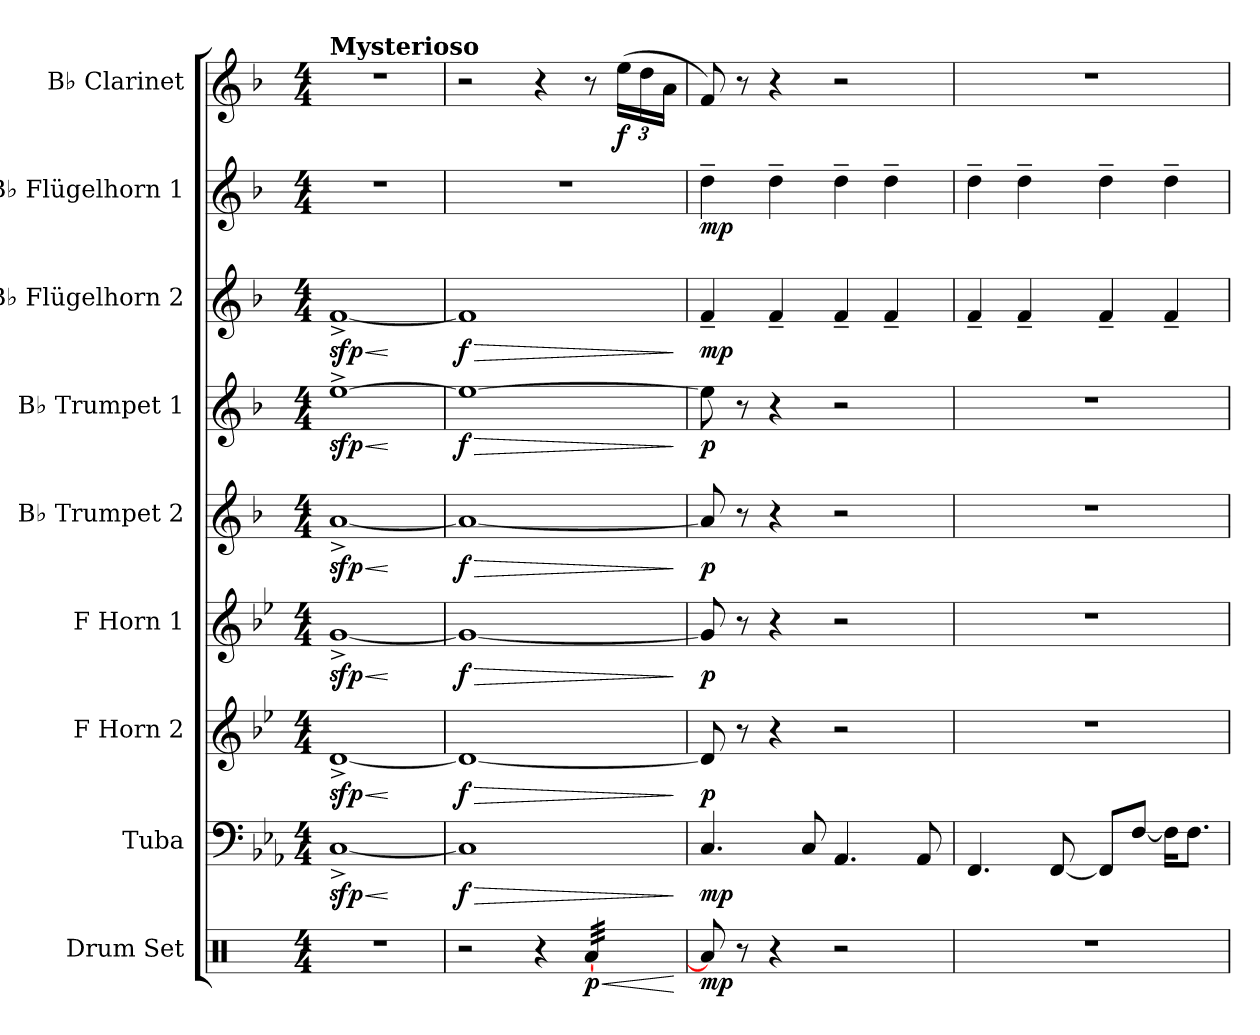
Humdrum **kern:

**kern	**dynam	**kern	**dynam	**kern	**dynam	**kern	**dynam	**kern	**dynam	**kern	**dynam	**kern	**dynam	**kern	**dynam	**kern	**dynam
*part9	*part9	*part8	*part8	*part7	*part7	*part6	*part6	*part5	*part5	*part4	*part4	*part3	*part3	*part2	*part2	*part1	*part1
*staff9	*staff9	*staff8	*staff8	*staff7	*staff7	*staff6	*staff6	*staff5	*staff5	*staff4	*staff4	*staff3	*staff3	*staff2	*staff2	*staff1	*staff1
*I"Drum Set	*	*I"Tuba	*	*I"F Horn 2	*	*I"F Horn 1	*	*I"B♭ Trumpet 2	*	*I"B♭ Trumpet 1	*	*I"B♭ Flügelhorn 2	*	*I"B♭ Flügelhorn 1	*	*I"B♭ Clarinet	*
*I'Dr. S.	*	*I'Tba.	*	*I'Hn. 2	*	*I'Hn. 1	*	*I'Tpt. 2	*	*I'Tpt. 1	*	*I'Flghn. 2	*	*I'Flghn. 1	*	*I'Cl.	*
*clefX	*	*clefF4	*	*clefG2	*	*clefG2	*	*clefG2	*	*clefG2	*	*clefG2	*	*clefG2	*	*clefG2	*
*	*	*	*	*ITrd4c7	*	*ITrd4c7	*	*ITrd1c2	*	*ITrd1c2	*	*ITrd1c2	*	*ITrd1c2	*	*ITrd1c2	*
*k[]	*	*k[b-e-a-]	*	*k[b-e-a-]	*	*k[b-e-a-]	*	*k[b-e-a-]	*	*k[b-e-a-]	*	*k[b-e-a-]	*	*k[b-e-a-]	*	*k[b-e-a-]	*
*M4/4	*	*M4/4	*	*M4/4	*	*M4/4	*	*M4/4	*	*M4/4	*	*M4/4	*	*M4/4	*	*M4/4	*
*MM76	*	*MM76	*	*MM76	*	*MM76	*	*MM76	*	*MM76	*	*MM76	*	*MM76	*	*MM76	*
=1	=1	=1	=1	=1	=1	=1	=1	=1	=1	=1	=1	=1	=1	=1	=1	=1	=1
!	!	!	!	!	!	!	!	!	!	!	!	!	!	!	!	!LO:TX:a:B:t=Mysterioso	!
!	!	!	!LO:HP:b	!	!LO:HP:b	!	!LO:HP:b	!	!LO:HP:b	!	!LO:HP:b	!	!LO:HP:b	!	!	!	!
!	!	!	!LO:DY:n=1:b	!	!LO:DY:n=1:b	!	!LO:DY:n=1:b	!	!LO:DY:n=1:b	!	!LO:DY:n=1:b	!	!LO:DY:n=1:b	!	!	!	!
1r	.	[1C^	< sfp	[1G^	< sfp	[1c^	< sfp	[1g^	< sfp	[1dd^	< sfp	[1e-^	< sfp	1r	.	1r	.
.	.	.	[	.	[	.	[	.	[	.	[	.	[	.	.	.	.
=2	=2	=2	=2	=2	=2	=2	=2	=2	=2	=2	=2	=2	=2	=2	=2	=2	=2
!	!	!	!LO:HP:b	!	!LO:HP:b	!	!LO:HP:b	!	!LO:HP:b	!	!LO:HP:b	!	!LO:HP:b	!	!	!	!
!	!	!	!LO:DY:n=1:b	!	!LO:DY:n=1:b	!	!LO:DY:n=1:b	!	!LO:DY:n=1:b	!	!LO:DY:n=1:b	!	!LO:DY:n=1:b	!	!	!	!
2r	.	1C]	> f	1G_	> f	1c_	> f	1g_	> f	1dd_	> f	1e-]	> f	1r	.	2r	.
4r	.	.	.	.	.	.	.	.	.	.	.	.	.	.	.	4r	.
!	!LO:HP:b	!	!	!	!	!	!	!	!	!	!	!	!	!	!	!	!
!	!LO:DY:n=1:b	!	!	!	!	!	!	!	!	!	!	!	!	!	!	!	!
*tremolo	*	*	*	*	*	*	*	*	*	*	*	*	*	*	*	*	*
[32Ra/LLL	< p	.	.	.	.	.	.	.	.	.	.	.	.	.	.	8r	.
32Ra/	.	.	.	.	.	.	.	.	.	.	.	.	.	.	.	.	.
32Ra/	.	.	.	.	.	.	.	.	.	.	.	.	.	.	.	.	.
32Ra/	.	.	.	.	.	.	.	.	.	.	.	.	.	.	.	.	.
*	*	*	*	*	*	*	*	*	*	*	*	*	*	*	*	*Xbrackettup	*
!	!	!	!	!	!	!	!	!	!	!	!	!	!	!	!	!	!LO:DY:b
32Ra/	.	.	.	.	.	.	.	.	.	.	.	.	.	.	.	(24dd\LL	f
32Ra/	.	.	.	.	.	.	.	.	.	.	.	.	.	.	.	.	.
.	.	.	.	.	.	.	.	.	.	.	.	.	.	.	.	24cc\	.
32Ra/	.	.	.	.	.	.	.	.	.	.	.	.	.	.	.	.	.
.	.	.	.	.	.	.	.	.	.	.	.	.	.	.	.	24g\JJ	.
32Ra/JJJ	.	.	.	.	.	.	.	.	.	.	.	.	.	.	.	.	.
*Xtremolo	*	*	*	*	*	*	*	*	*	*	*	*	*	*	*	*	*
.	[	.	]	.	]	.	]	.	]	.	]	.	]	.	.	.	.
=3	=3	=3	=3	=3	=3	=3	=3	=3	=3	=3	=3	=3	=3	=3	=3	=3	=3
!	!LO:DY:b	!	!LO:DY:b	!	!LO:DY:b	!	!LO:DY:b	!	!LO:DY:b	!	!LO:DY:b	!	!LO:DY:b	!	!LO:DY:b	!	!
8Ra/]	mp	4.C/	mp	8G/]	p	8c/]	p	8g/]	p	8dd\]	p	4e-~/	mp	4cc~\	mp	8e-/)	.
8r	.	.	.	8r	.	8r	.	8r	.	8r	.	.	.	.	.	8r	.
4r	.	.	.	4r	.	4r	.	4r	.	4r	.	4e-~/	.	4cc~\	.	4r	.
.	.	8C/	.	.	.	.	.	.	.	.	.	.	.	.	.	.	.
2r	.	4.AA-/	.	2r	.	2r	.	2r	.	2r	.	4e-~/	.	4cc~\	.	2r	.
.	.	.	.	.	.	.	.	.	.	.	.	4e-~/	.	4cc~\	.	.	.
.	.	8AA-/	.	.	.	.	.	.	.	.	.	.	.	.	.	.	.
=4	=4	=4	=4	=4	=4	=4	=4	=4	=4	=4	=4	=4	=4	=4	=4	=4	=4
1r	.	4.FF/	.	1r	.	1r	.	1r	.	1r	.	4e-~/	.	4cc~\	.	1r	.
.	.	.	.	.	.	.	.	.	.	.	.	4e-~/	.	4cc~\	.	.	.
.	.	[8FF/	.	.	.	.	.	.	.	.	.	.	.	.	.	.	.
.	.	8FF/L]	.	.	.	.	.	.	.	.	.	4e-~/	.	4cc~\	.	.	.
.	.	[8F/J	.	.	.	.	.	.	.	.	.	.	.	.	.	.	.
.	.	16F\KL]	.	.	.	.	.	.	.	.	.	4e-~/	.	4cc~\	.	.	.
.	.	8.F\J	.	.	.	.	.	.	.	.	.	.	.	.	.	.	.
=	=	=	=	=	=	=	=	=	=	=	=	=	=	=	=	=	=
*-	*-	*-	*-	*-	*-	*-	*-	*-	*-	*-	*-	*-	*-	*-	*-	*-	*-
